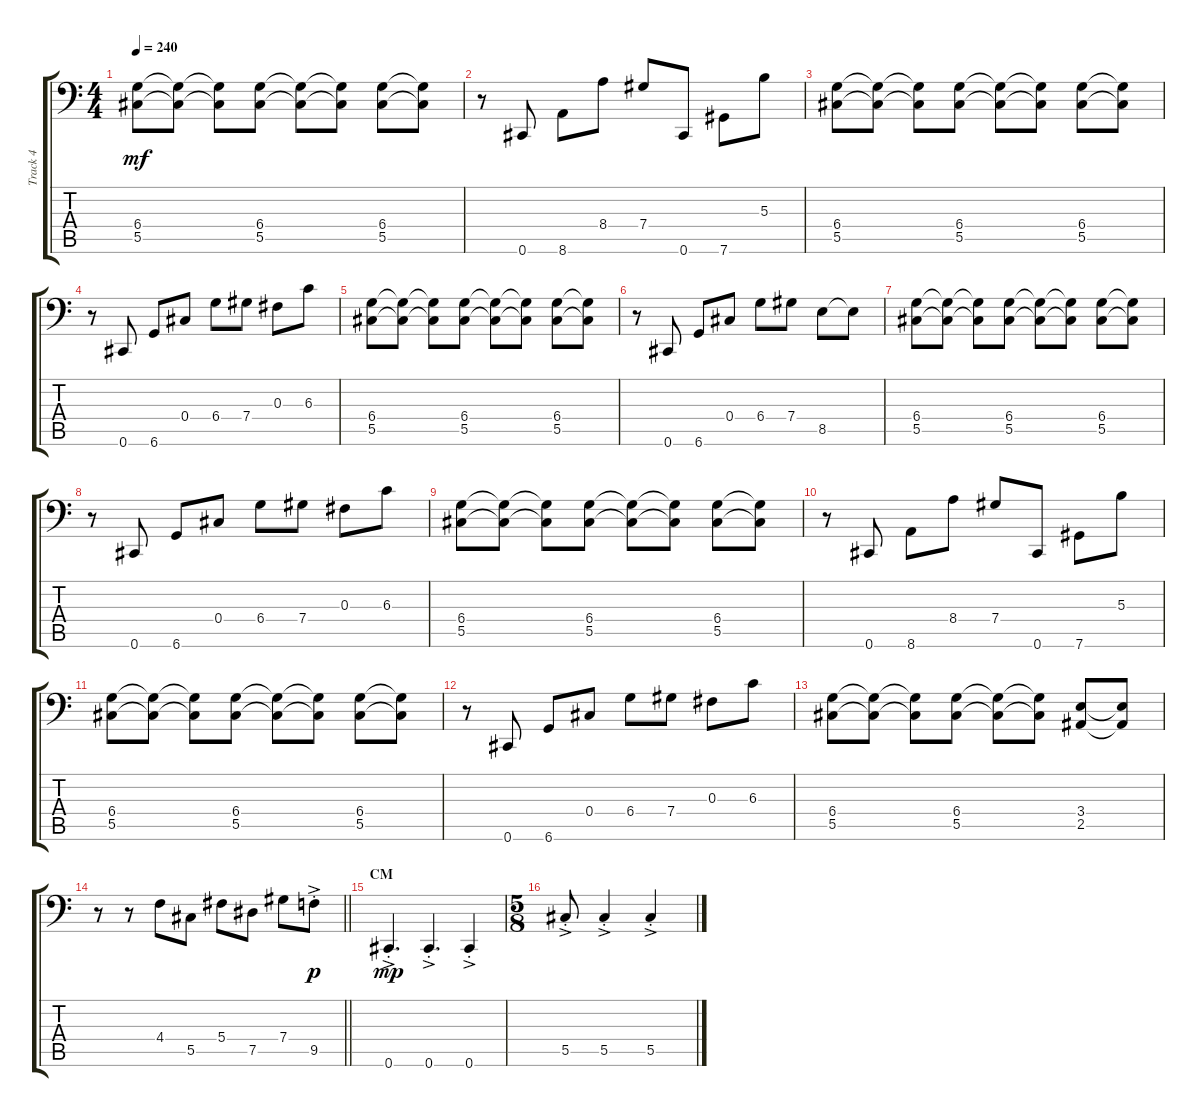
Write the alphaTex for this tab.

\track ("Track 4" "Track 4") {instrument electricbassfinger}
\staff {score tabs}
\tuning (Eb3 Bb2 Gb2 Db2 Ab1 Db1) {hide}
\ts (4 4)
\tempo 240
\clef f4
\ks c
(6.4 5.5).8{dy mf} (6.4{t} 5.5{t}).8 (6.4{t} 5.5{t}).8 (6.4 5.5).8 (6.4{t} 5.5{t}).8 (6.4{t} 5.5{t}).8 (6.4 5.5).8 (6.4{t} 5.5{t}).8 |
r.8 0.6.8 8.6.8 8.4.8 7.4.8 0.6.8 7.6.8 5.3.8 |
(6.4 5.5).8 (6.4{t} 5.5{t}).8 (6.4{t} 5.5{t}).8 (6.4 5.5).8 (6.4{t} 5.5{t}).8 (6.4{t} 5.5{t}).8 (6.4 5.5).8 (6.4{t} 5.5{t}).8 |
r.8 0.6.8 6.6.8 0.4.8 6.4.8 7.4.8 0.3.8 6.3.8 |
(6.4 5.5).8 (6.4{t} 5.5{t}).8 (6.4{t} 5.5{t}).8 (6.4 5.5).8 (6.4{t} 5.5{t}).8 (6.4{t} 5.5{t}).8 (6.4 5.5).8 (6.4{t} 5.5{t}).8 |
r.8 0.6.8 6.6.8 0.4.8 6.4.8 7.4.8 8.5.8 8.5{t}.8 |
(6.4 5.5).8 (6.4{t} 5.5{t}).8 (6.4{t} 5.5{t}).8 (6.4 5.5).8 (6.4{t} 5.5{t}).8 (6.4{t} 5.5{t}).8 (6.4 5.5).8 (6.4{t} 5.5{t}).8 |
r.8 0.6.8 6.6.8 0.4.8 6.4.8 7.4.8 0.3.8 6.3.8 |
(6.4 5.5).8 (6.4{t} 5.5{t}).8 (6.4{t} 5.5{t}).8 (6.4 5.5).8 (6.4{t} 5.5{t}).8 (6.4{t} 5.5{t}).8 (6.4 5.5).8 (6.4{t} 5.5{t}).8 |
r.8 0.6.8 8.6.8 8.4.8 7.4.8 0.6.8 7.6.8 5.3.8 |
(6.4 5.5).8 (6.4{t} 5.5{t}).8 (6.4{t} 5.5{t}).8 (6.4 5.5).8 (6.4{t} 5.5{t}).8 (6.4{t} 5.5{t}).8 (6.4 5.5).8 (6.4{t} 5.5{t}).8 |
r.8 0.6.8 6.6.8 0.4.8 6.4.8 7.4.8 0.3.8 6.3.8 |
(6.4 5.5).8 (6.4{t} 5.5{t}).8 (6.4{t} 5.5{t}).8 (6.4 5.5).8 (6.4{t} 5.5{t}).8 (6.4{t} 5.5{t}).8 (3.4 2.5).8 (3.4{t} 2.5{t}).8 |
\barLineRight lightlight
r.8 r.8 4.4.8 5.5.8 5.4.8 7.5.8 7.4.8 9.5{ac st}.8{dy p} |
\section ("" "CM")
0.6{ac st}.4{d dy mp} 0.6{ac st}.4{d} 0.6{ac st}.4 |
\ts (5 8)
5.5{ac st}.8 5.5{ac st}.4 5.5{ac st}.4
